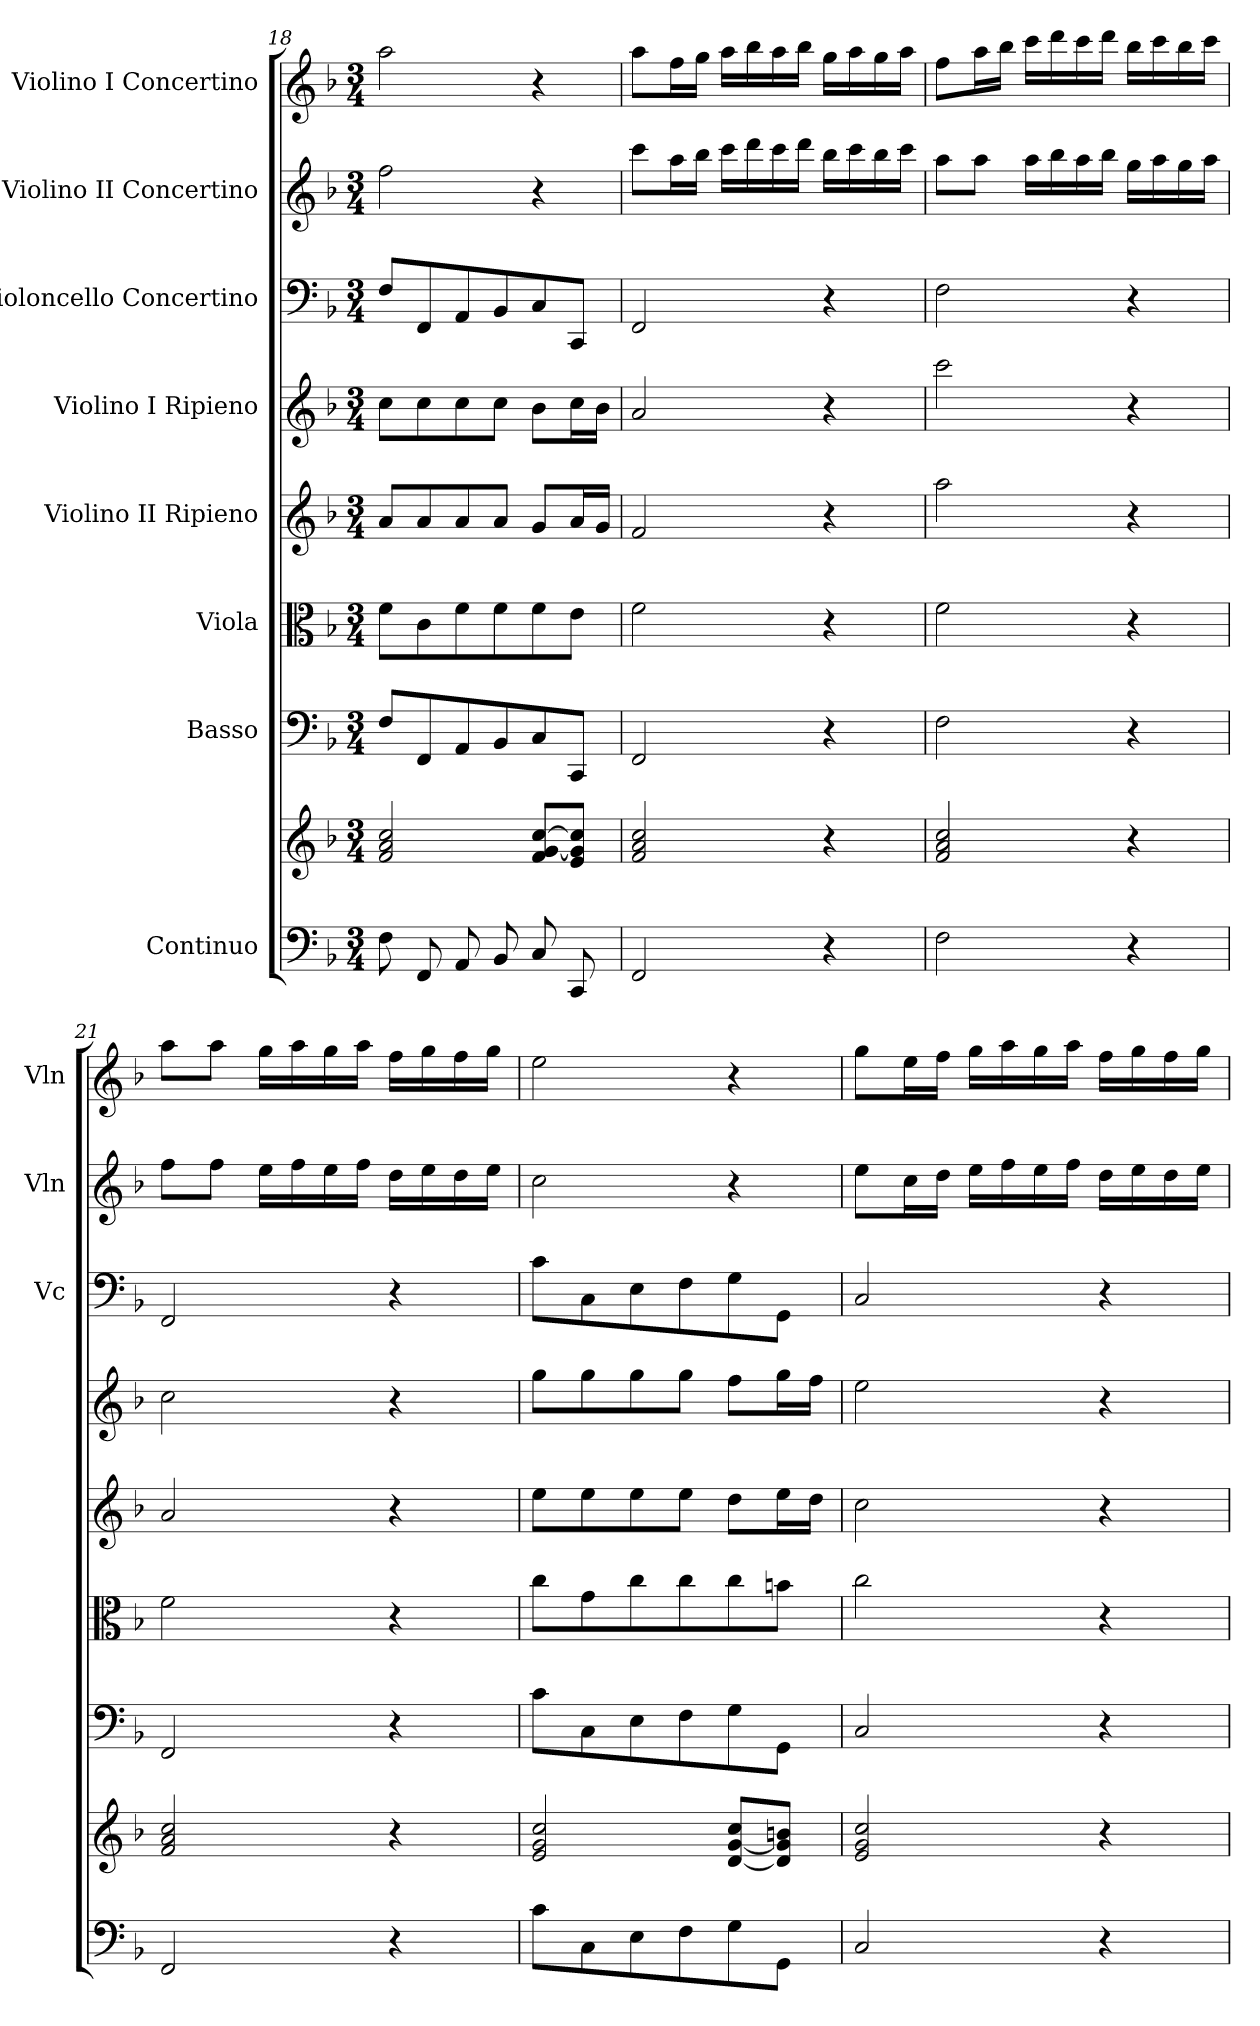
**kern	**kern	**kern	**kern	**kern	**kern	**kern	**kern	**kern
*part8	*part8	*part7	*part6	*part5	*part4	*part3	*part2	*part1
*staff9	*staff8	*staff7	*staff6	*staff5	*staff4	*staff3	*staff2	*staff1
*I"Continuo	*	*I"Basso	*I"Viola	*I"Violino II Ripieno	*I"Violino I Ripieno	*I"Violoncello Concertino	*I"Violino II Concertino	*I"Violino I Concertino
*	*	*	*	*	*	*I'Vc	*I'Vln	*I'Vln
!!LO:PB:g=z
*clefF4	*clefG2	*clefF4	*clefC3	*clefG2	*clefG2	*clefF4	*clefG2	*clefG2
*k[b-]	*k[b-]	*k[b-]	*k[b-]	*k[b-]	*k[b-]	*k[b-]	*k[b-]	*k[b-]
*M3/4	*M3/4	*M3/4	*M3/4	*M3/4	*M3/4	*M3/4	*M3/4	*M3/4
=18	=18	=18	=18	=18	=18	=18	=18	=18
8F\	2f/ 2a/ 2cc/	8F/L	8f\L	8a/L	8cc\L	8F/L	2ff\	2aa\
8FF/	.	8FF/	8c\	8a/	8cc\	8FF/	.	.
8AA/	.	8AA/	8f\	8a/	8cc\	8AA/	.	.
8BB-/	.	8BB-/	8f\	8a/J	8cc\J	8BB-/	.	.
8C/	8f/ [8g/ [8cc/L	8C/	8f\	8g/L	8b-\L	8C/	4r	4r
8CC/	8e/ 8g]/ 8cc]/J	8CC/J	8e\J	16a/L	16cc\L	8CC/J	.	.
.	.	.	.	16g/JJ	16b-\JJ	.	.	.
=19	=19	=19	=19	=19	=19	=19	=19	=19
2FF/	2f/ 2a/ 2cc/	2FF/	2f\	2f/	2a/	2FF/	8ccc\L	8aa\L
.	.	.	.	.	.	.	16aa\L	16ff\L
.	.	.	.	.	.	.	16bb-\JJ	16gg\JJ
.	.	.	.	.	.	.	16ccc\LL	16aa\LL
.	.	.	.	.	.	.	16ddd\	16bb-\
.	.	.	.	.	.	.	16ccc\	16aa\
.	.	.	.	.	.	.	16ddd\JJ	16bb-\JJ
4r	4r	4r	4r	4r	4r	4r	16bb-\LL	16gg\LL
.	.	.	.	.	.	.	16ccc\	16aa\
.	.	.	.	.	.	.	16bb-\	16gg\
.	.	.	.	.	.	.	16ccc\JJ	16aa\JJ
=20	=20	=20	=20	=20	=20	=20	=20	=20
2F\	2f/ 2a/ 2cc/	2F\	2f\	2aa\	2ccc\	2F\	8aa\L	8ff\L
.	.	.	.	.	.	.	8aa\J	16aa\L
.	.	.	.	.	.	.	.	16bb-\JJ
.	.	.	.	.	.	.	16aa\LL	16ccc\LL
.	.	.	.	.	.	.	16bb-\	16ddd\
.	.	.	.	.	.	.	16aa\	16ccc\
.	.	.	.	.	.	.	16bb-\JJ	16ddd\JJ
4r	4r	4r	4r	4r	4r	4r	16gg\LL	16bb-\LL
.	.	.	.	.	.	.	16aa\	16ccc\
.	.	.	.	.	.	.	16gg\	16bb-\
.	.	.	.	.	.	.	16aa\JJ	16ccc\JJ
=21	=21	=21	=21	=21	=21	=21	=21	=21
2FF/	2f/ 2a/ 2cc/	2FF/	2f\	2a/	2cc\	2FF/	8ff\L	8aa\L
.	.	.	.	.	.	.	8ff\J	8aa\J
.	.	.	.	.	.	.	16ee\LL	16gg\LL
.	.	.	.	.	.	.	16ff\	16aa\
.	.	.	.	.	.	.	16ee\	16gg\
.	.	.	.	.	.	.	16ff\JJ	16aa\JJ
4r	4r	4r	4r	4r	4r	4r	16dd\LL	16ff\LL
.	.	.	.	.	.	.	16ee\	16gg\
.	.	.	.	.	.	.	16dd\	16ff\
.	.	.	.	.	.	.	16ee\JJ	16gg\JJ
=22	=22	=22	=22	=22	=22	=22	=22	=22
8c\L	2e/ 2g/ 2cc/	8c\L	8cc\L	8ee\L	8gg\L	8c\L	2cc\	2ee\
8C/	.	8C\	8g\	8ee\	8gg\	8C\	.	.
8E\	.	8E\	8cc\	8ee\	8gg\	8E\	.	.
8F\	.	8F\	8cc\	8ee\J	8gg\J	8F\	.	.
8G\	[8d/ [8g/ 8cc/L	8G\	8cc\	8dd\L	8ff\L	8G\	4r	4r
8GG/J	8d]/ 8g]/ 8bn/J	8GG\J	8bn\J	16ee\L	16gg\L	8GG\J	.	.
.	.	.	.	16dd\JJ	16ff\JJ	.	.	.
!!LO:PB:g=z
=23	=23	=23	=23	=23	=23	=23	=23	=23
2C/	2e/ 2g/ 2cc/	2C/	2cc\	2cc\	2ee\	2C/	8ee\L	8gg\L
.	.	.	.	.	.	.	16cc\L	16ee\L
.	.	.	.	.	.	.	16dd\JJ	16ff\JJ
.	.	.	.	.	.	.	16ee\LL	16gg\LL
.	.	.	.	.	.	.	16ff\	16aa\
.	.	.	.	.	.	.	16ee\	16gg\
.	.	.	.	.	.	.	16ff\JJ	16aa\JJ
4r	4r	4r	4r	4r	4r	4r	16dd\LL	16ff\LL
.	.	.	.	.	.	.	16ee\	16gg\
.	.	.	.	.	.	.	16dd\	16ff\
.	.	.	.	.	.	.	16ee\JJ	16gg\JJ
=	=	=	=	=	=	=	=	=
*-	*-	*-	*-	*-	*-	*-	*-	*-
